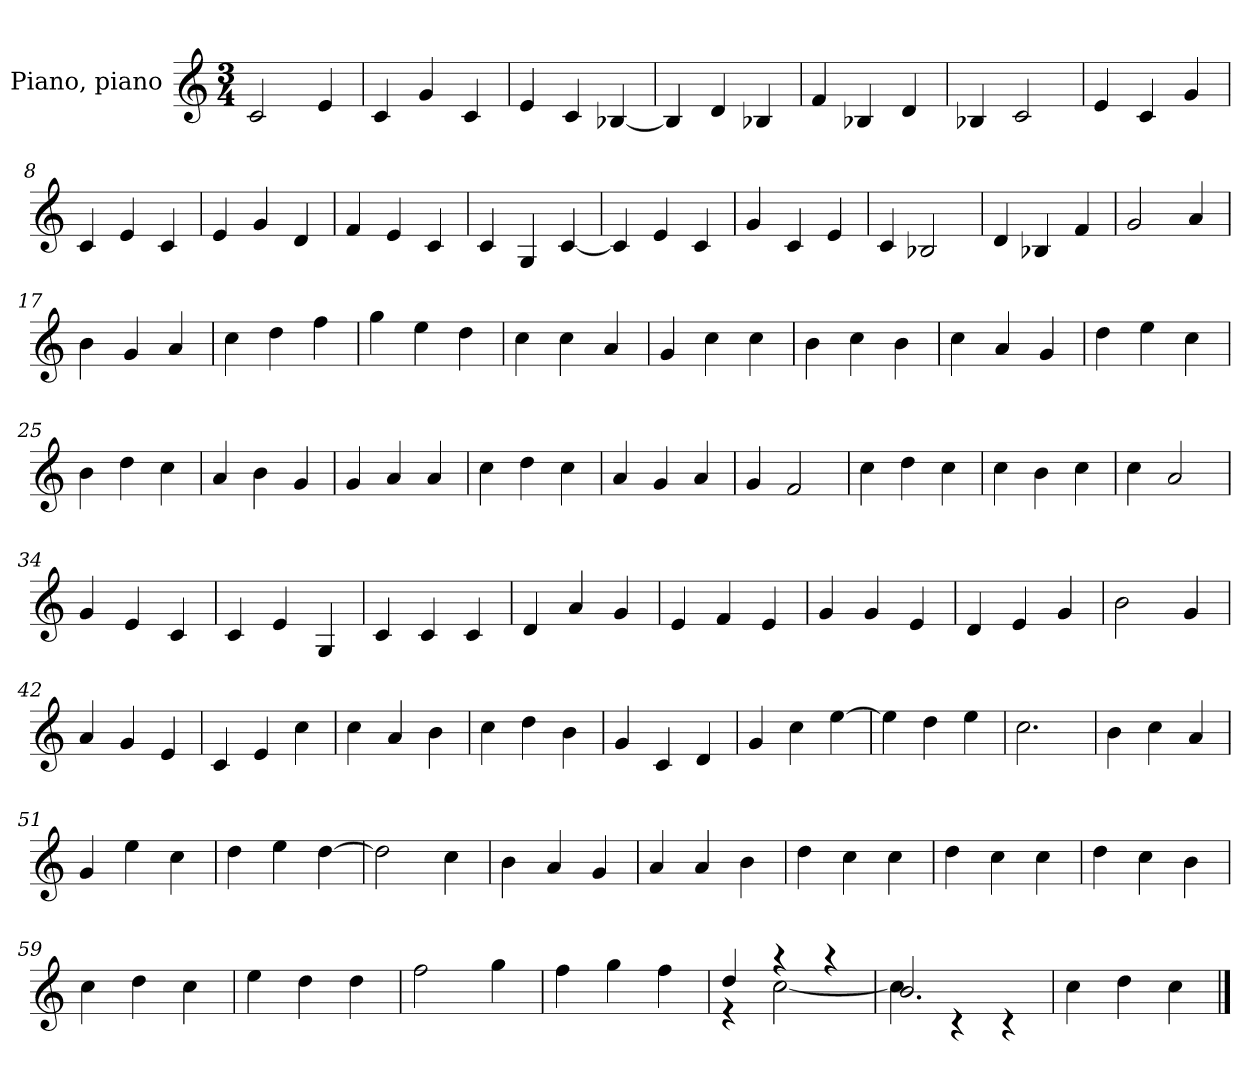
**kern
*part1
*staff1
*I"Piano, piano
*clefG2
*k[]
*M3/4
*MM126
=1
2c/
4e/
=2
4c/
4g/
4c/
=3
4e/
4c/
[4B-X/
=4
4B-/]
4d/
4B-X/
=5
4f/
4B-X/
4d/
=6
4B-X/
2c/
=7
4e/
4c/
4g/
=8
4c/
4e/
4c/
=9
4e/
4g/
4d/
=10
4f/
4e/
4c/
!!LO:LB:g=z
=11
4c/
4G/
[4c/
=12
4c/]
4e/
4c/
=13
4g/
4c/
4e/
=14
4c/
2B-X/
=15
4d/
4B-X/
4f/
=16
2g/
4a/
=17
4b\
4g/
4a/
=18
4cc\
4dd\
4ff\
=19
4gg\
4ee\
4dd\
=20
4cc\
4cc\
4a/
=21
4g/
4cc\
4cc\
!!LO:LB:g=z
=22
4b\
4cc\
4b\
=23
4cc\
4a/
4g/
=24
4dd\
4ee\
4cc\
=25
4b\
4dd\
4cc\
=26
4a/
4b\
4g/
=27
4g/
4a/
4a/
=28
4cc\
4dd\
4cc\
=29
4a/
4g/
4a/
=30
4g/
2f/
=31
4cc\
4dd\
4cc\
=32
4cc\
4b\
4cc\
=33
4cc\
2a/
!!LO:LB:g=z
=34
4g/
4e/
4c/
=35
4c/
4e/
4G/
=36
4c/
4c/
4c/
=37
4d/
4a/
4g/
=38
4e/
4f/
4e/
=39
4g/
4g/
4e/
=40
4d/
4e/
4g/
=41
2b\
4g/
=42
4a/
4g/
4e/
=43
4c/
4e/
4cc\
=44
4cc\
4a/
4b\
!!LO:LB:g=z
=45
4cc\
4dd\
4b\
=46
4g/
4c/
4d/
=47
4g/
4cc\
[4ee\
=48
4ee\]
4dd\
4ee\
=49
2.cc\
=50
4b\
4cc\
4a/
=51
4g/
4ee\
4cc\
=52
4dd\
4ee\
[4dd\
=53
2dd\]
4cc\
=54
4b\
4a/
4g/
=55
4a/
4a/
4b\
=56
4dd\
4cc\
4cc\
!!LO:LB:g=z
=57
4dd\
4cc\
4cc\
=58
4dd\
4cc\
4b\
=59
4cc\
4dd\
4cc\
=60
4ee\
4dd\
4dd\
=61
2ff\
4gg\
=62
4ff\
4gg\
4ff\
=63
*^
4dd/	4r
4r	[2cc\
4r	.
=64	=64
2.b/	4cc\]
.	4r
.	4r
*v	*v
=65
4cc\
4dd\
4cc\
==
*-
